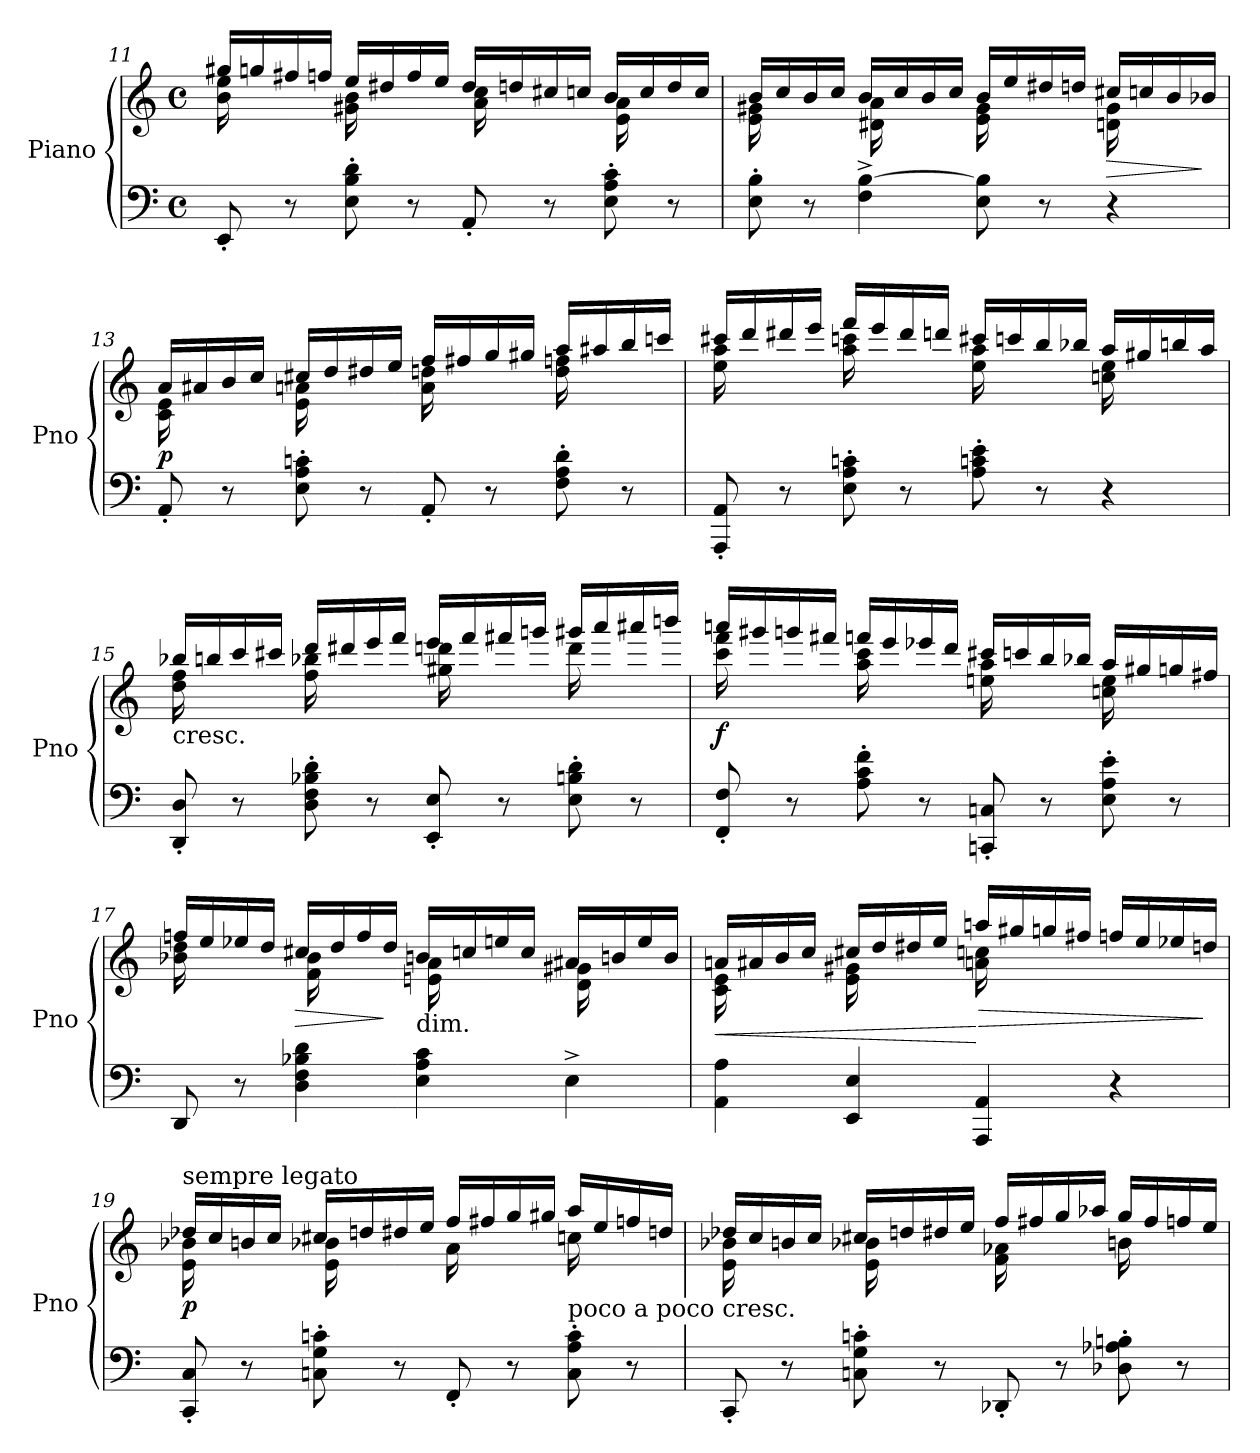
**kern	**kern	**dynam
*part1	*part1	*part1
*staff2	*staff1	*staff1/2
*I"Piano	*	*
*I'Pno	*	*
!!LO:PB:g=z
*clefF4	*clefG2	*
*k[]	*k[]	*
*C:	*C:	*
*M4/4	*M4/4	*
*met(c)	*met(c)	*
=11	=11	=11
*	*^	*
8EE'/	16gg#X/LL	16b\ 16ee\	.
.	16ggn/	8.ryy	.
8r	16ff#X/	.	.
.	16ffn/JJ	.	.
8E\' 8B\' 8d\'	16ee/LL	16g#X\ 16b\	.
.	16dd#X/	8.ryy	.
8r	16ff/	.	.
.	16ee/JJ	.	.
8AA'/	16dd#/LL	16a\ 16cc\	.
.	16ddn/	8.ryy	.
8r	16cc#X/	.	.
.	16ccn/JJ	.	.
8E\' 8A\' 8c\'	16b/LL	16e\ 16a\	.
.	16cc/	8.ryy	.
8r	16dd/	.	.
.	16cc/JJ	.	.
=12	=12	=12	=12
8E\' 8B\'	16b/LL	16e\ 16g#X\	.
.	16cc/	8.ryy	.
8r	16b/	.	.
.	16cc/JJ	.	.
4F\^ [4B\^	16b/LL	16d#X\ 16a\	.
.	16cc/	8.ryy	.
.	16b/	.	.
.	16cc/JJ	.	.
8E\ 8B\]	16b/LL	16e\ 16g#\	.
.	16ee/	8.ryy	.
8r	16dd#X/	.	.
.	16ddn/JJ	.	.
!	!	!	!LO:HP:b
4r	16cc#X/LL	16dn\ 16g#\	>
.	16ccn/	8.ryy	.
.	16b/	.	.
.	16b-X/JJ	.	]
!!LO:LB:g=z	!!
=13	=13	=13	=13
!	!	!	!LO:DY:b
8AA'/	16a/LL	16c\ 16e\	p
.	16a#X/	8.ryy	.
8r	16b/	.	.
.	16cc/JJ	.	.
8E\' 8A\' 8cn\'	16cc#X/LL	16e\ 16an\	.
.	16dd/	8.ryy	.
8r	16dd#X/	.	.
.	16ee/JJ	.	.
8AA'/	16ff/LL	16a\ 16ddn\	.
.	16ff#X/	8.ryy	.
8r	16gg/	.	.
.	16gg#X/JJ	.	.
8F\' 8A\' 8d\'	16aa/LL	16dd\ 16ffn\	.
.	16aa#X/	8.ryy	.
8r	16bb/	.	.
.	16cccn/JJ	.	.
=14	=14	=14	=14
8AAA/' 8AA/'	16ccc#X/LL	16ee\ 16aa\	.
.	16ddd/	8.ryy	.
8r	16ddd#X/	.	.
.	16eee/JJ	.	.
8E\' 8A\' 8cn\'	16fff/LL	16aa\ 16cccn\	.
.	16eee/	8.ryy	.
8r	16ddd#/	.	.
.	16dddn/JJ	.	.
8A\' 8cn\' 8e\'	16ccc#X/LL	16ee\ 16aa\	.
.	16ccc/	8.ryy	.
8r	16bb/	.	.
.	16bb-X/JJ	.	.
4r	16aa/LL	16ccn\ 16ee\	.
.	16gg#X/	8.ryy	.
.	16bbn/	.	.
.	16aa/JJ	.	.
!!LO:LB:g=z	!!
=15	=15	=15	=15
!	!LO:TX:b:t=cresc.	!	!
8DD/' 8D/'	16bb-X/LL	16dd\ 16ff\	.
.	16bbn/	8.ryy	.
8r	16ccc/	.	.
.	16ccc#X/JJ	.	.
8D\' 8F\' 8B-X\' 8d\'	16ddd/LL	16ff\ 16bb-X\	.
.	16ddd#X/	8.ryy	.
8r	16eee/	.	.
.	16fff/JJ	.	.
8EE/' 8E/'	16eee/LL	16gg#X\ 16dddn\	.
.	16fff/	8.ryy	.
8r	16fff#X/	.	.
.	16gggn/JJ	.	.
8E\' 8Bn\' 8d\'	16ggg#X/LL	16ddd\	.
.	16aaa/	8.ryy	.
8r	16aaa#X/	.	.
.	16bbbn/JJ	.	.
=16	=16	=16	=16
!	!	!	!LO:DY:b
8FF/' 8F/'	16aaan/LL	16ccc\ 16fff\	f
.	16ggg#X/	8.ryy	.
8r	16gggn/	.	.
.	16fff#X/JJ	.	.
8A\' 8c\' 8f\'	16fffn/LL	16aa\ 16ccc\	.
.	16eee/	8.ryy	.
8r	16eee-X/	.	.
.	16ddd/JJ	.	.
8CCn/' 8Cn/'	16ccc#X/LL	16een\ 16aa\	.
.	16cccn/	8.ryy	.
8r	16bb/	.	.
.	16bb-X/JJ	.	.
8E\' 8A\' 8e\'	16aa/LL	16ccn\ 16ee\	.
.	16gg#X/	8.ryy	.
8r	16ggn/	.	.
.	16ff#X/JJ	.	.
!!LO:LB:g=z	!!
=17	=17	=17	=17
8DD/	16ffn/LL	16b-X\ 16dd\	.
.	16ee/	8.ryy	.
8r	16ee-X/	.	.
.	16dd/JJ	.	.
!	!	!	!LO:HP:b
4D\ 4F\ 4B-X\ 4d\	16cc#X/LL	16f\ 16b-\	>
.	16dd/	8.ryy	.
.	16ff/	.	.
.	16dd/JJ	.	]
!	!LO:TX:b:t=dim.	!	!
4E\ 4A\ 4c\	16bn/LL	16en\ 16a\	.
.	16ccn/	8.ryy	.
.	16een/	.	.
.	16cc/JJ	.	.
4E^\	16a#X/LL	16d\ 16g#X\	.
.	16bn/	8.ryy	.
.	16ee/	.	.
.	16b/JJ	.	.
=18	=18	=18	=18
!	!	!	!LO:HP:b
4AA\ 4A\	16an/LL	16c\ 16e\	<
.	16a#X/	8.ryy	.
.	16b/	.	.
.	16cc/JJ	.	.
4EE/ 4E/	16cc#X/LL	16e\ 16g#X\	.
.	16dd/	8.ryy	.
.	16dd#X/	.	.
.	16ee/JJ	.	.
!	!	!	!LO:HP:n=1:b
4AAA/ 4AA/	16aan/LL	16an\ 16ccn\	[ >
.	16gg#X/	4..ryy	.
.	16ggn/	.	.
.	16ff#X/JJ	.	.
4r	16ffn/LL	.	.
.	16ee/	.	.
.	16ee-X/	.	.
.	16ddn/JJ	.	]
!!LO:LB:g=z	!!
=19	=19	=19	=19
!	!LO:TX:a:t=sempre legato	!	!
!	!	!	!LO:DY:b
8CC/' 8C/'	16dd-X/LL	16e\ 16b-X\	p
.	16cc/	8.ryy	.
8r	16bn/	.	.
.	16cc/JJ	.	.
8Cn\' 8G\' 8cn\'	16cc#X/LL	16e\ 16b-X\	.
.	16ddn/	8.ryy	.
8r	16dd#X/	.	.
.	16ee/JJ	.	.
8FF'/	16ff/LL	16a\	.
.	16ff#X/	8.ryy	.
8r	16gg/	.	.
.	16gg#X/JJ	.	.
!	!LO:TX:b:t=poco a poco cresc.	!	!
8C\' 8A\' 8c\'	16aa/LL	16ccn\	.
.	16ee/	8.ryy	.
8r	16ffn/	.	.
.	16ddn/JJ	.	.
=20	=20	=20	=20
8CC'/	16dd-X/LL	16e\ 16b-X\	.
.	16cc/	8.ryy	.
8r	16bn/	.	.
.	16cc/JJ	.	.
8Cn\' 8G\' 8cn\'	16cc#X/LL	16e\ 16b-X\	.
.	16ddn/	8.ryy	.
8r	16dd#X/	.	.
.	16ee/JJ	.	.
8DD-X'/	16ff/LL	16f\ 16a-X\	.
.	16ff#X/	8.ryy	.
8r	16gg/	.	.
.	16aa-X/JJ	.	.
8D-X\' 8A-X\' 8Bn\'	16gg/LL	16bn\	.
.	16ff#/	8.ryy	.
8r	16ffn/	.	.
.	16ee/JJ	.	.
*	*v	*v	*
=	=	=
*-	*-	*-
